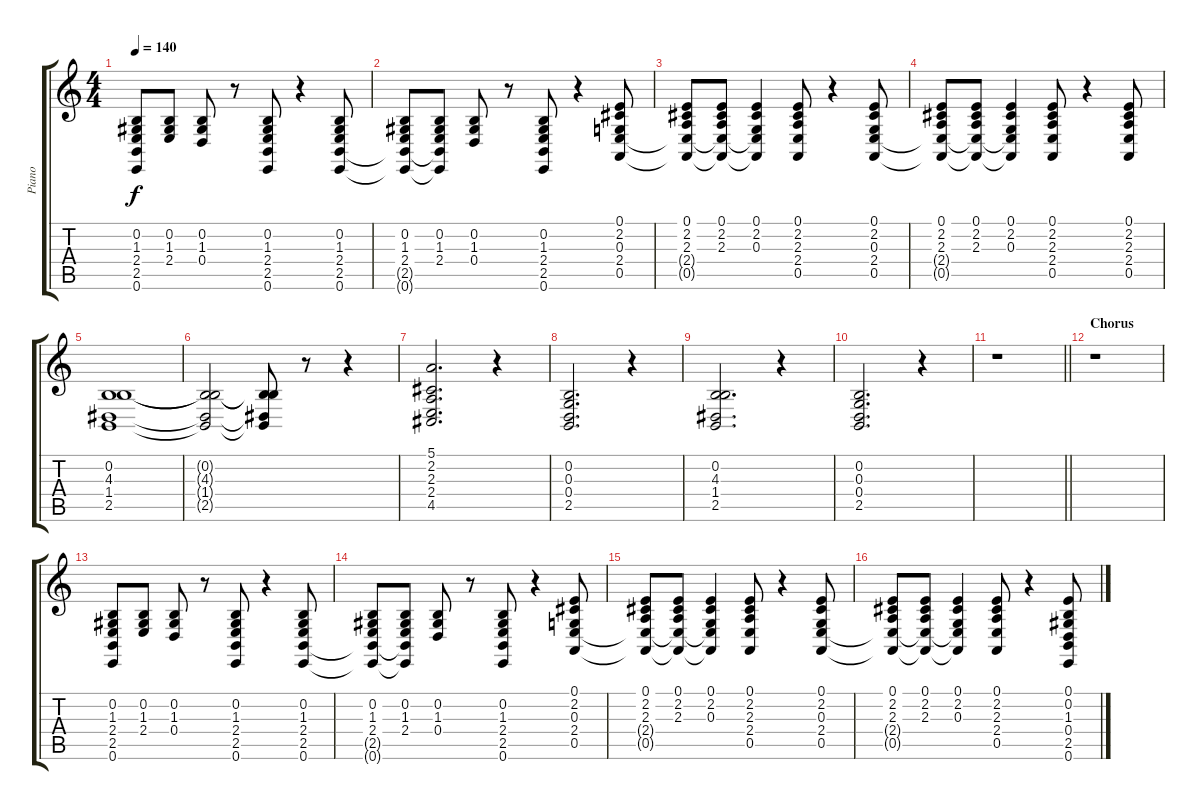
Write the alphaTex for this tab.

\track ("Piano" "Piano") {instrument electricgrandpiano}
\staff {score tabs}
\tuning (E4 B3 G3 D3 A2 E2) {hide}
\ts (4 4)
\tempo 140
\clef g2
\ks c
(0.2 1.3 2.4 2.5 0.6).8{dy f} (0.2 1.3 2.4).8 (0.2 1.3 0.4).8 r.8 (0.2 1.3 2.4 2.5 0.6).8 r.4 (0.2 1.3 2.4 2.5 0.6).8 |
(0.2 1.3 2.4 2.5{t} 0.6{t}).8 (0.2 1.3 2.4 2.5{t} 0.6{t}).8 (0.2 1.3 0.4).8 r.8 (0.2 1.3 2.4 2.5 0.6).8 r.4 (0.1 2.2 0.3 2.4 0.5).8 |
(0.1 2.2 2.3 2.4{t} 0.5{t}).8 (0.1 2.2 2.3 2.4{t} 0.5{t}).8 (0.1 2.2 0.3 2.4{t} 0.5{t}).4 (0.1 2.2 2.3 2.4 0.5).8 r.4 (0.1 2.2 0.3 2.4 0.5).8 |
(0.1 2.2 2.3 2.4{t} 0.5{t}).8 (0.1 2.2 2.3 2.4{t} 0.5{t}).8 (0.1 2.2 0.3 2.4{t} 0.5{t}).4 (0.1 2.2 2.3 2.4 0.5).8 r.4 (0.1 2.2 2.3 2.4 0.5).8 |
(0.2 4.3 1.4 2.5).1 |
(0.2{t} 4.3{t} 1.4{t} 2.5{t}).2 (0.2{t} 4.3{t} 1.4{t} 2.5{t}).8 r.8 r.4 |
(5.1 2.2 2.3 2.4 4.5).2{d} r.4 |
(0.2 0.3 0.4 2.5).2{d} r.4 |
(0.2 4.3 1.4 2.5).2{d} r.4 |
(0.2 0.3 0.4 2.5).2{d} r.4 |
\barLineRight lightlight
r.1 |
\section ("" "Chorus")
r.1 |
(0.2 1.3 2.4 2.5 0.6).8 (0.2 1.3 2.4).8 (0.2 1.3 0.4).8 r.8 (0.2 1.3 2.4 2.5 0.6).8 r.4 (0.2 1.3 2.4 2.5 0.6).8 |
(0.2 1.3 2.4 2.5{t} 0.6{t}).8 (0.2 1.3 2.4 2.5{t} 0.6{t}).8 (0.2 1.3 0.4).8 r.8 (0.2 1.3 2.4 2.5 0.6).8 r.4 (0.1 2.2 0.3 2.4 0.5).8 |
(0.1 2.2 2.3 2.4{t} 0.5{t}).8 (0.1 2.2 2.3 2.4{t} 0.5{t}).8 (0.1 2.2 0.3 2.4{t} 0.5{t}).4 (0.1 2.2 2.3 2.4 0.5).8 r.4 (0.1 2.2 0.3 2.4 0.5).8 |
(0.1 2.2 2.3 2.4{t} 0.5{t}).8 (0.1 2.2 2.3 2.4{t} 0.5{t}).8 (0.1 2.2 0.3 2.4{t} 0.5{t}).4 (0.1 2.2 2.3 2.4 0.5).8 r.4 (0.1 0.2 1.3 0.4 2.5 0.6).8
